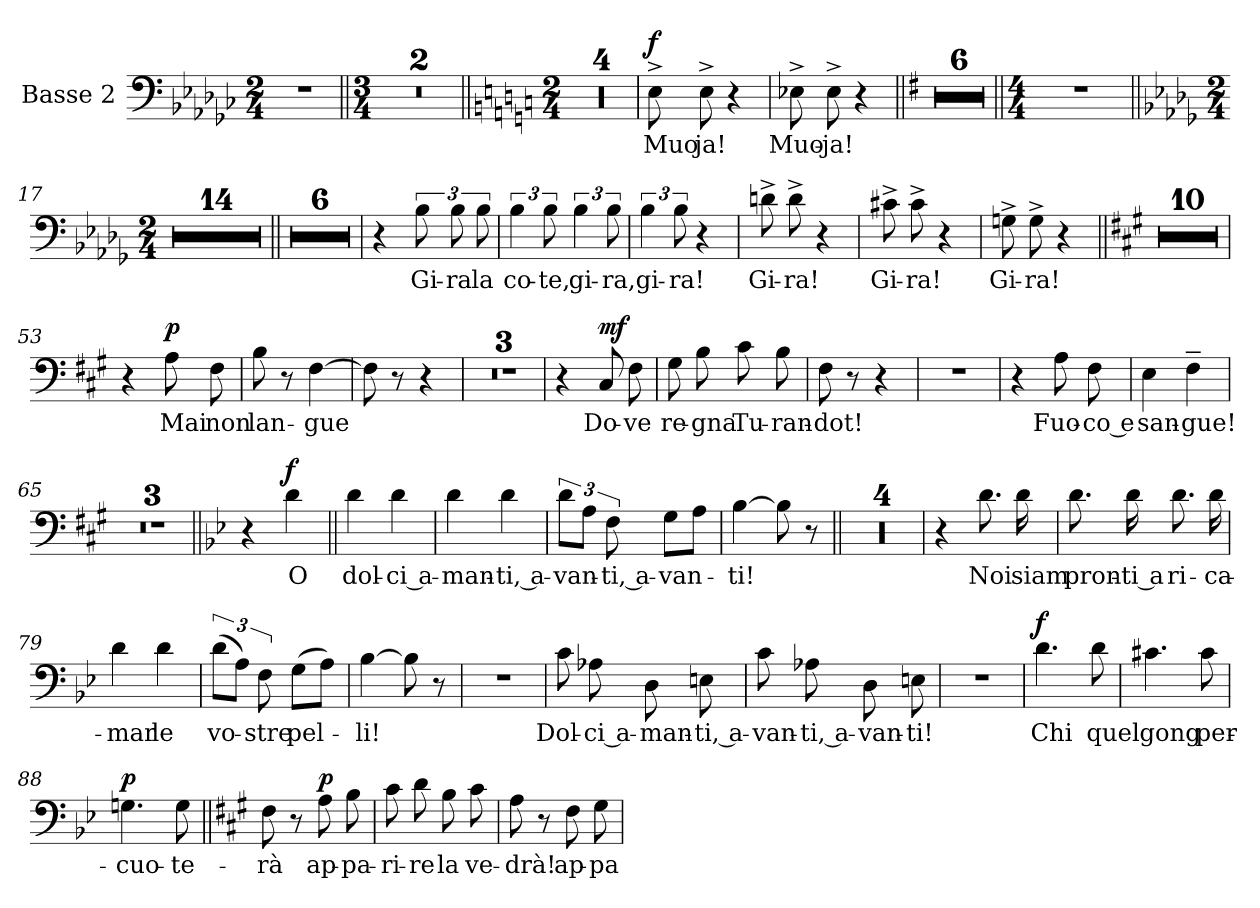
**kern	**text	**dynam
*part1	*part1	*part1
*staff1	*staff1	*staff1
*I"Basse 2	*	*
*I'B2	*	*
*clefF4	*	*
*k[b-e-a-d-g-c-]	*	*
*M2/4	*	*
=1	=1	=1
2r	.	.
=2||	=2||	=2||
*M3/4	*	*
2.r	.	.
=3	=3	=3
2.r	.	.
!!LO:PB:g=z
=4||	=4||	=4||
*k[]	*	*
*M2/4	*	*
2r	.	.
=5	=5	=5
2r	.	.
=6	=6	=6
2r	.	.
=7	=7	=7
2r	.	.
!!LO:PB:g=z
=8	=8	=8
!	!LO:LY:b	!LO:DY:a
8E^\	Muo-	f
!	!LO:LY:b	!
8E^\	-ja!	.
4r	.	.
=9	=9	=9
!	!LO:LY:b	!
8E-X^\	Muo-	.
!	!LO:LY:b	!
8E-^\	-ja!	.
4r	.	.
=10||	=10||	=10||
*k[f#]	*	*
2r	.	.
=11	=11	=11
2r	.	.
=12	=12	=12
2r	.	.
=13	=13	=13
2r	.	.
=14	=14	=14
2r	.	.
=15	=15	=15
2r	.	.
=16||	=16||	=16||
*M4/4	*	*
1r	.	.
!!LO:PB:g=z
=17||	=17||	=17||
*k[b-e-a-d-g-]	*	*
*M2/4	*	*
2r	.	.
=18	=18	=18
2r	.	.
!!LO:PB:g=z
=19	=19	=19
2r	.	.
=20	=20	=20
2r	.	.
=21	=21	=21
2r	.	.
=22	=22	=22
2r	.	.
=23	=23	=23
2r	.	.
!!LO:PB:g=z
=24	=24	=24
2r	.	.
=25	=25	=25
2r	.	.
=26	=26	=26
2r	.	.
=27	=27	=27
2r	.	.
=28	=28	=28
2r	.	.
=29	=29	=29
2r	.	.
!!LO:PB:g=z
=30	=30	=30
2r	.	.
=31||	=31||	=31||
2r	.	.
=32	=32	=32
2r	.	.
=33	=33	=33
2r	.	.
=34	=34	=34
2r	.	.
!!LO:PB:g=z
=35	=35	=35
2r	.	.
=36	=36	=36
2r	.	.
=37	=37	=37
4r	.	.
!	!LO:LY:b	!
12B-\	Gi-	.
!	!LO:LY:b	!
12B-\	-ra	.
!	!LO:LY:b	!
12B-\	la	.
=38	=38	=38
!	!LO:LY:b	!
6B-\	co-	.
!	!LO:LY:b	!
12B-\	-te,	.
!	!LO:LY:b	!
6B-\	gi-	.
!	!LO:LY:b	!
12B-\	-ra,	.
!!LO:PB:g=z
=39	=39	=39
!	!LO:LY:b	!
6B-\	gi-	.
!	!LO:LY:b	!
12B-\	-ra!	.
4r	.	.
=40	=40	=40
!	!LO:LY:b	!
8dn^\	Gi-	.
!	!LO:LY:b	!
8d^\	-ra!	.
4r	.	.
=41	=41	=41
!	!LO:LY:b	!
8c#X^\	Gi-	.
!	!LO:LY:b	!
8c#^\	-ra!	.
4r	.	.
=42	=42	=42
!	!LO:LY:b	!
8Gn^\	Gi-	.
!	!LO:LY:b	!
8G^\	-ra!	.
4r	.	.
!!LO:PB:g=z
=43||	=43||	=43||
*k[f#c#g#]	*	*
2r	.	.
=44	=44	=44
2r	.	.
=45	=45	=45
2r	.	.
=46	=46	=46
2r	.	.
=47	=47	=47
2r	.	.
!!LO:PB:g=z
=48	=48	=48
2r	.	.
=49	=49	=49
2r	.	.
=50	=50	=50
2r	.	.
=51	=51	=51
2r	.	.
=52	=52	=52
2r	.	.
!!LO:PB:g=z
=53	=53	=53
4r	.	.
!	!LO:LY:b	!LO:DY:a
8A\	Mai	p
!	!LO:LY:b	!
8F#\	non	.
=54	=54	=54
!	!LO:LY:b	!
8B\	lan-	.
8r	.	.
!	!LO:LY:b	!
[4F#\	-gue	.
=55	=55	=55
8F#\]	.	.
8r	.	.
4r	.	.
=56	=56	=56
2r	.	.
=57	=57	=57
2r	.	.
!!LO:PB:g=z
=58	=58	=58
2r	.	.
=59	=59	=59
4r	.	.
!	!LO:LY:b	!LO:DY:a
8C#/	Do-	mf
!	!LO:LY:b	!
8F#\	-ve	.
=60	=60	=60
!	!LO:LY:b	!
8G#\	re-	.
!	!LO:LY:b	!
8B\	-gna	.
!	!LO:LY:b	!
8c#\	Tu-	.
!	!LO:LY:b	!
8B\	-ran-	.
=61	=61	=61
!	!LO:LY:b	!
8F#\	-dot!	.
8r	.	.
4r	.	.
=62	=62	=62
2r	.	.
!!LO:PB:g=z
=63	=63	=63
4r	.	.
!	!LO:LY:b	!
8A\	Fuo-	.
!	!LO:LY:b	!
8F#\	-co e	.
=64	=64	=64
!	!LO:LY:b	!
4E\	san-	.
!	!LO:LY:b	!
4F#~\	-gue!	.
=65	=65	=65
2r	.	.
=66	=66	=66
2r	.	.
=67	=67	=67
2r	.	.
!!LO:PB:g=z
=68||	=68||	=68||
*k[b-e-]	*	*
4r	.	.
!	!LO:LY:b	!LO:DY:a
4d\	O	f
=69||	=69||	=69||
!	!LO:LY:b	!
4d\	dol-	.
!	!LO:LY:b	!
4d\	-ci a-	.
=70	=70	=70
!	!LO:LY:b	!
4d\	-man-	.
!	!LO:LY:b	!
4d\	-ti, a-	.
=71	=71	=71
!	!LO:LY:b	!
12d\L	-van-	.
12A\J	.	.
!	!LO:LY:b	!
12F\	-ti, a-	.
!	!LO:LY:b	!
8G\L	-van-	.
8A\J	.	.
=72	=72	=72
!	!LO:LY:b	!
[4B-\	-ti!	.
8B-\]	.	.
8r	.	.
!!LO:PB:g=z
=73||	=73||	=73||
2r	.	.
=74	=74	=74
2r	.	.
=75	=75	=75
2r	.	.
=76	=76	=76
2r	.	.
!!LO:PB:g=z
=77	=77	=77
4r	.	.
!	!LO:LY:b	!
8.d\	Noi	.
!	!LO:LY:b	!
16d\	siam	.
=78	=78	=78
!	!LO:LY:b	!
8.d\	pron-	.
!	!LO:LY:b	!
16d\	-ti a	.
!	!LO:LY:b	!
8.d\	ri-	.
!	!LO:LY:b	!
16d\	-ca-	.
=79	=79	=79
!	!LO:LY:b	!
4d\	-mar	.
!	!LO:LY:b	!
4d\	le	.
=80	=80	=80
!	!LO:LY:b	!
(>12d\L	vo-	.
12A\J)	.	.
!	!LO:LY:b	!
12F\	-stre	.
!	!LO:LY:b	!
(>8G\L	pel-	.
8A\J)	.	.
!!LO:PB:g=z
=81	=81	=81
!	!LO:LY:b	!
[4B-\	-li!	.
8B-\]	.	.
8r	.	.
=82	=82	=82
2r	.	.
=83	=83	=83
!	!LO:LY:b	!
8c\	Dol-	.
!	!LO:LY:b	!
8A-X\	-ci a-	.
!	!LO:LY:b	!
8D\	-man-	.
!	!LO:LY:b	!
8En\	-ti, a-	.
!!LO:PB:g=z
=84	=84	=84
!	!LO:LY:b	!
8c\	-van-	.
!	!LO:LY:b	!
8A-X\	-ti, a-	.
!	!LO:LY:b	!
8D\	-van-	.
!	!LO:LY:b	!
8En\	-ti!	.
=85	=85	=85
2r	.	.
=86	=86	=86
!	!LO:LY:b	!LO:DY:a
4.d\	Chi	f
!	!LO:LY:b	!
8d\	quel	.
=87	=87	=87
!	!LO:LY:b	!
4.c#X\	gong	.
!	!LO:LY:b	!
8c#\	per-	.
!!LO:PB:g=z
=88	=88	=88
!	!LO:LY:b	!LO:DY:a
4.Gn\	-cuo-	p
!	!LO:LY:b	!
8G\	-te-	.
=89||	=89||	=89||
*k[f#c#g#]	*	*
!	!LO:LY:b	!
8F#\	-rà	.
8r	.	.
!	!LO:LY:b	!LO:DY:a
8A\	ap-	p
!	!LO:LY:b	!
8B\	-pa-	.
=90	=90	=90
!	!LO:LY:b	!
8c#\	-ri-	.
!	!LO:LY:b	!
8d\	-re	.
!	!LO:LY:b	!
8B\	la	.
!	!LO:LY:b	!
8c#\	ve-	.
=91	=91	=91
!	!LO:LY:b	!
8A\	-drà!	.
8r	.	.
!	!LO:LY:b	!
8F#\	ap-	.
!	!LO:LY:b	!
8G#\	-pa-	.
=	=	=
*-	*-	*-
